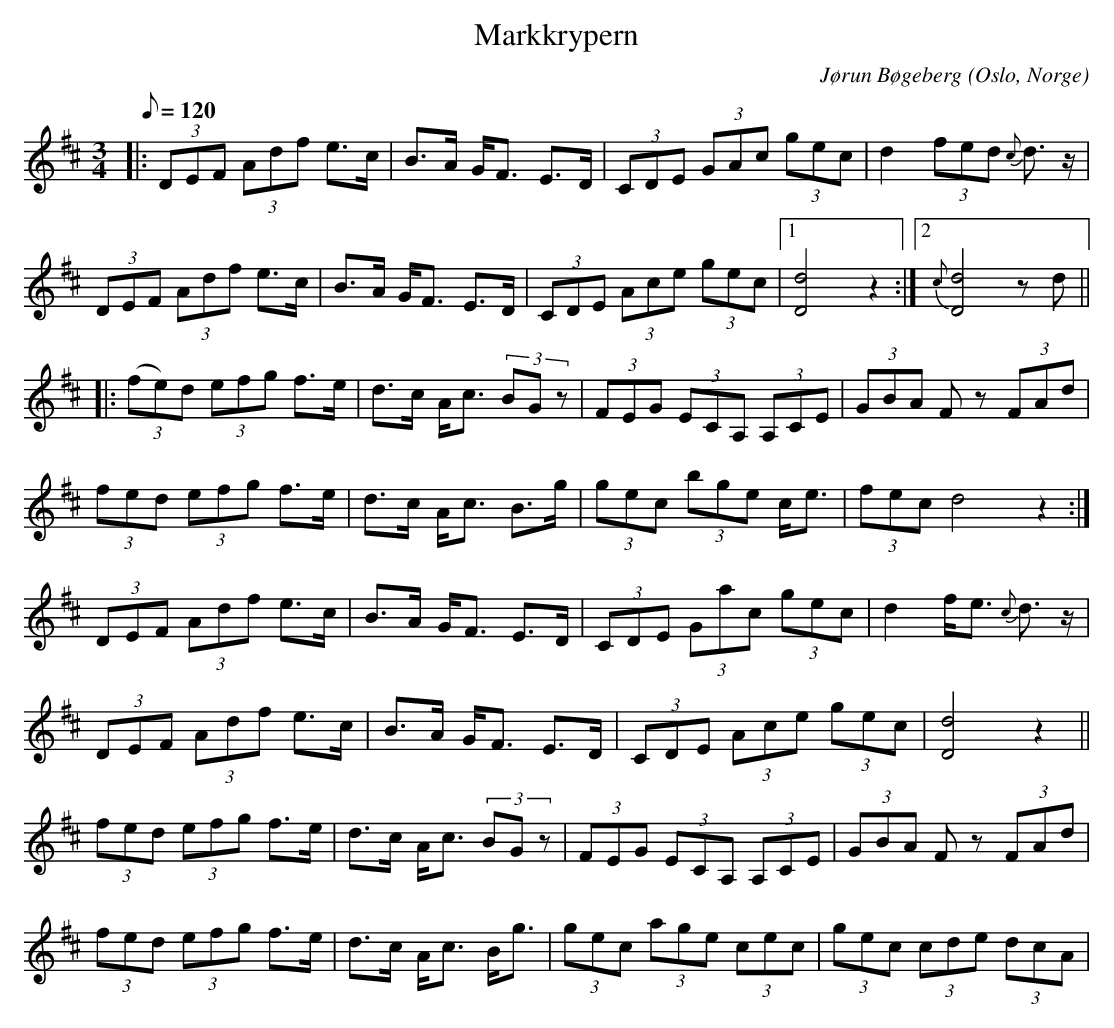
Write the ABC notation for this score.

X:1
T:Markkrypern
M:3/4
L:1/8
Q:120
O:Oslo, Norge
C:Jørun Bøgeberg
M:3/4
L:1/16
K:D
|:(3D2E2F2 (3A2d2f2 e3c | B3A GF3 E3D| (3C2D2E2 (3G2A2c2 (3g2e2c2| d4(3f2e2d2 {c}d3z|
(3D2E2F2 (3A2d2f2 e3c | B3A GF3 E3D |(3C2D2E2 (3A2c2e2 (3g2e2c2|1 [D8d8]z4:|2 {c}[D8d8]z2d2 ||
|:(3(f2e2)d2 (3e2f2g2 f3e|d3c Ac3 (3B2G2z2| (3F2E2G2 (3E2C2A,2 (3A,2C2E2|(3G2B2A2 F2z2 (3F2A2d2|
 (3f2e2d2 (3e2f2g2 f3e|d3c Ac3 B3g |(3g2e2c2 (3b2g2e2 ce3| (3f2e2c2 d8z4:|
(3D2E2F2 (3A2d2f2 e3c | B3A GF3 E3D| (3C2D2E2 (3G2a2c2 (3g2e2c2| d4fe3 {c}d3z|
(3D2E2F2 (3A2d2f2 e3c | B3A GF3 E3D |(3C2D2E2 (3A2c2e2 (3g2e2c2| [D8d8]z4||
(3f2e2d2 (3e2f2g2 f3e|d3c Ac3 (3B2G2z2| (3F2E2G2 (3E2C2A,2 (3A,2C2E2|(3G2B2A2 F2z2 (3F2A2d2|
 (3f2e2d2 (3e2f2g2 f3e|d3c Ac3 Bg3 |(3g2e2c2 (3a2g2e2 (3c2e2c2|(3g2e2c2 (3c2d2e2 (3d2c2A2|
